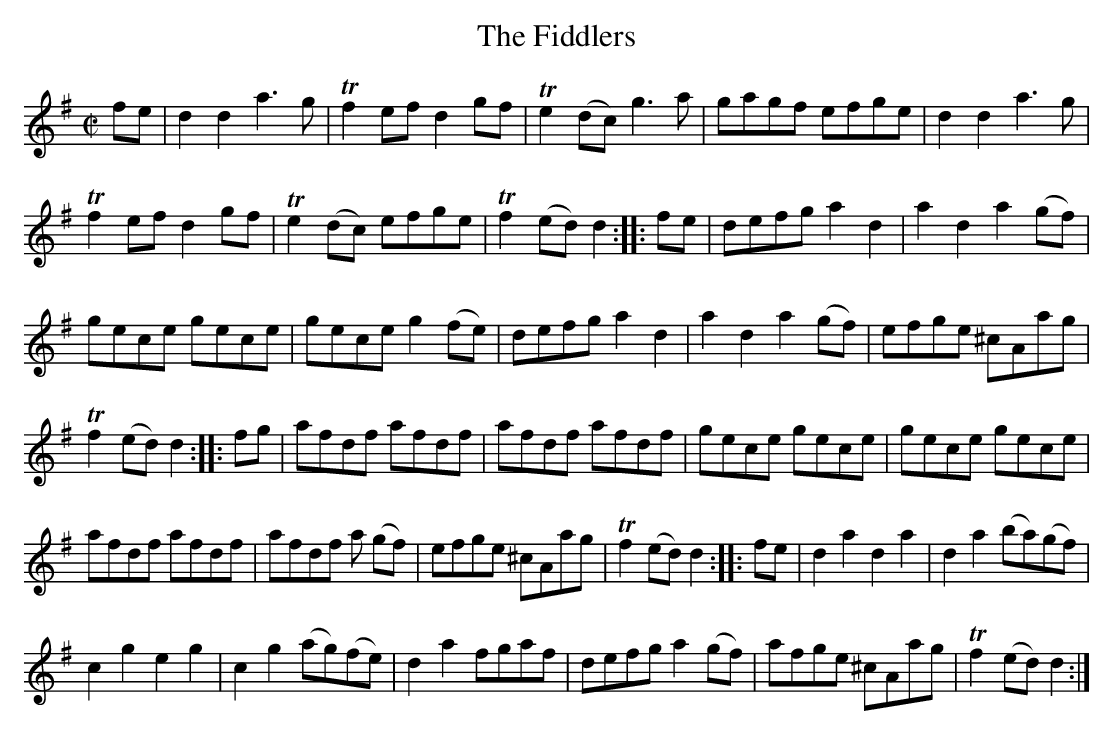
X:1
T:Fiddlers, The
M:C|
L:1/8
K:Dmix
fe|d2d2a3g|Tf2 ef d2 gf|Te2 (dc) g3a|gagf efge|d2d2a3g|
Tf2 ef d2 gf|Te2 (dc) efge|Tf2 (ed) d2::fe|defg a2d2|a2d2a2 (gf)|
gece gece |gece g2 (fe)|defg a2d2|a2d2a2 (gf)|efge ^cAag|
Tf2 (ed) d2::fg|afdf afdf|afdf afdf|gece gece|gece gece|
afdf afdf|afdf 2a (gf)|efge ^cAag|Tf2 (ed)d2::fe|d2a2d2a2|d2a2 (ba)(gf)|
c2g2e2g2|c2g2 (ag)(fe)|d2a2 fgaf|defg a2 (gf)|afge ^cAag|Tf2 (ed) d2:|]
